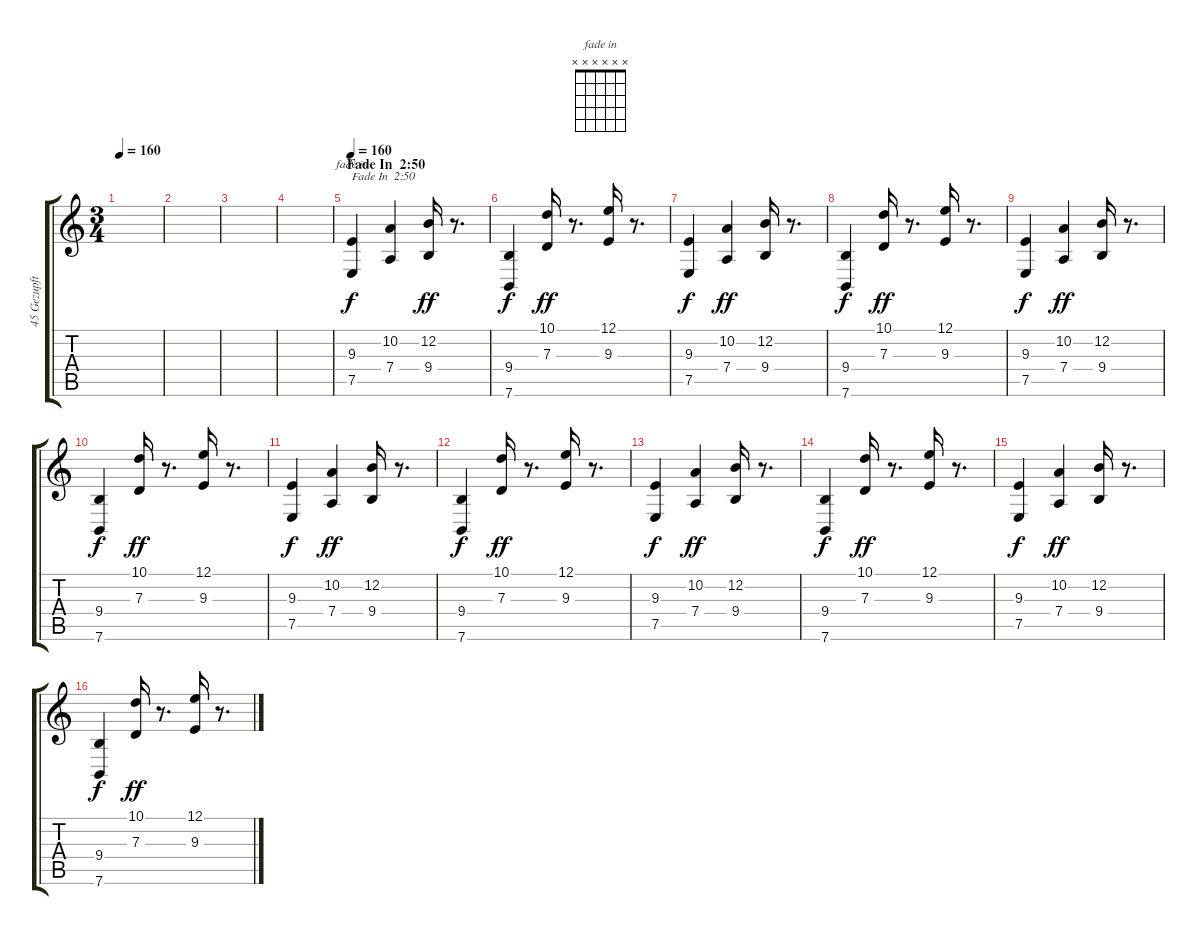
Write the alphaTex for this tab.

\track ("45 Gezupfte Strings" "45 Gezupft") {instrument pizzicatostrings}
\staff {score tabs}
\tuning (E4 B3 G3 D3 A2 E2) {hide}
\chord ("fade in" x x x x x x)
\ts (3 4)
\tempo 160
\clef g2
\ks c
|
|
|
|
\section ("" "Fade In  2:50")
\tempo 160
(9.3 7.5).4{ch "fade in" txt "Fade In  2:50" dy f volume 5 instrument pizzicatostrings} (10.2 7.4).4 (12.2 9.4).16{dy ff} r.8{d} |
(9.4 7.6).4{dy f} (10.1 7.3).16{dy ff} r.8{d} (12.1 9.3).16 r.8{d} |
(9.3 7.5).4{dy f} (10.2 7.4).4{dy ff} (12.2 9.4).16 r.8{d} |
(9.4 7.6).4{dy f} (10.1 7.3).16{dy ff} r.8{d} (12.1 9.3).16 r.8{d} |
(9.3 7.5).4{dy f} (10.2 7.4).4{dy ff} (12.2 9.4).16 r.8{d} |
(9.4 7.6).4{dy f} (10.1 7.3).16{dy ff} r.8{d} (12.1 9.3).16 r.8{d} |
(9.3 7.5).4{dy f} (10.2 7.4).4{dy ff} (12.2 9.4).16 r.8{d} |
(9.4 7.6).4{dy f} (10.1 7.3).16{dy ff} r.8{d} (12.1 9.3).16 r.8{d} |
(9.3 7.5).4{dy f} (10.2 7.4).4{dy ff} (12.2 9.4).16 r.8{d} |
(9.4 7.6).4{dy f} (10.1 7.3).16{dy ff} r.8{d} (12.1 9.3).16 r.8{d} |
(9.3 7.5).4{dy f} (10.2 7.4).4{dy ff} (12.2 9.4).16 r.8{d} |
(9.4 7.6).4{dy f} (10.1 7.3).16{dy ff} r.8{d} (12.1 9.3).16 r.8{d}
